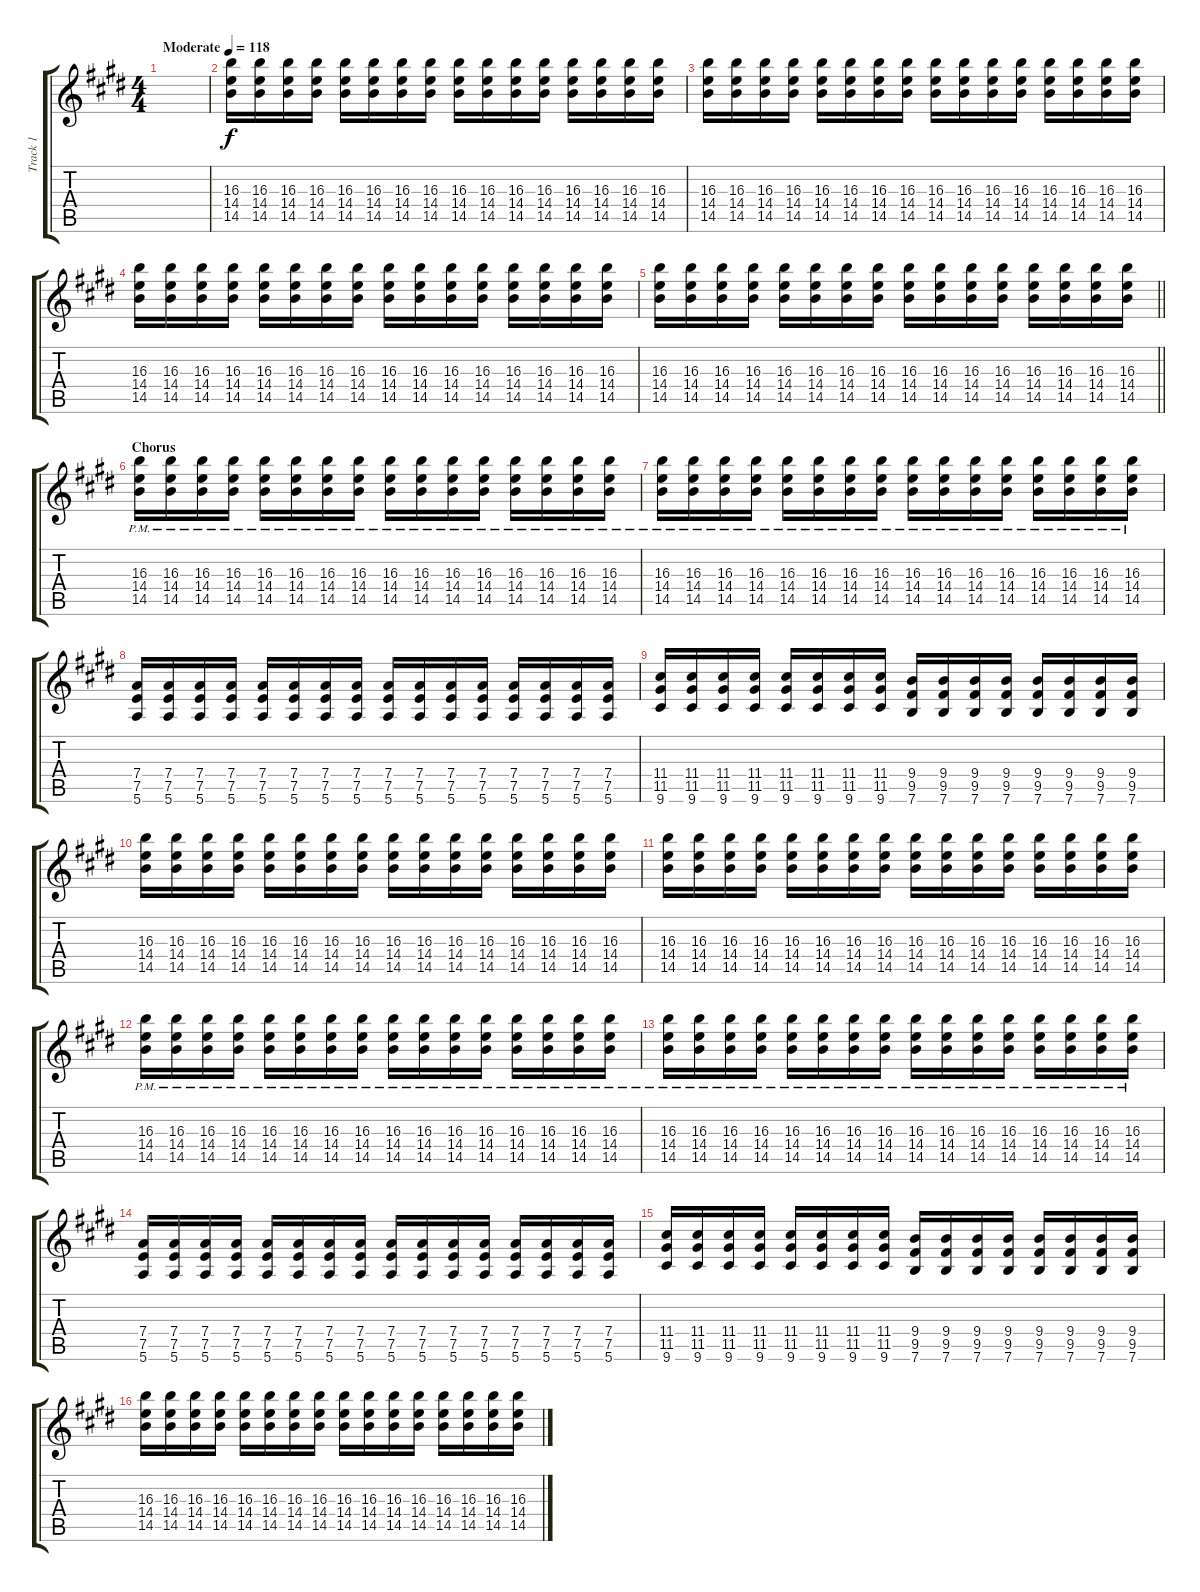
\track ("Track 1" "Track 1") {instrument overdrivenguitar}
\staff {score tabs}
\tuning (E4 B3 G3 D3 A2 E2) {hide}
\ts (4 4)
\tempo (118 "Moderate")
\clef g2
\ks e
|
(16.3 14.4 14.5).16 (16.3 14.4 14.5).16 (16.3 14.4 14.5).16 (16.3 14.4 14.5).16 (16.3 14.4 14.5).16 (16.3 14.4 14.5).16 (16.3 14.4 14.5).16 (16.3 14.4 14.5).16 (16.3 14.4 14.5).16 (16.3 14.4 14.5).16 (16.3 14.4 14.5).16 (16.3 14.4 14.5).16 (16.3 14.4 14.5).16 (16.3 14.4 14.5).16 (16.3 14.4 14.5).16 (16.3 14.4 14.5).16 |
(16.3 14.4 14.5).16 (16.3 14.4 14.5).16 (16.3 14.4 14.5).16 (16.3 14.4 14.5).16 (16.3 14.4 14.5).16 (16.3 14.4 14.5).16 (16.3 14.4 14.5).16 (16.3 14.4 14.5).16 (16.3 14.4 14.5).16 (16.3 14.4 14.5).16 (16.3 14.4 14.5).16 (16.3 14.4 14.5).16 (16.3 14.4 14.5).16 (16.3 14.4 14.5).16 (16.3 14.4 14.5).16 (16.3 14.4 14.5).16 |
(16.3 14.4 14.5).16 (16.3 14.4 14.5).16 (16.3 14.4 14.5).16 (16.3 14.4 14.5).16 (16.3 14.4 14.5).16 (16.3 14.4 14.5).16 (16.3 14.4 14.5).16 (16.3 14.4 14.5).16 (16.3 14.4 14.5).16 (16.3 14.4 14.5).16 (16.3 14.4 14.5).16 (16.3 14.4 14.5).16 (16.3 14.4 14.5).16 (16.3 14.4 14.5).16 (16.3 14.4 14.5).16 (16.3 14.4 14.5).16 |
\barLineRight lightlight
(16.3 14.4 14.5).16 (16.3 14.4 14.5).16 (16.3 14.4 14.5).16 (16.3 14.4 14.5).16 (16.3 14.4 14.5).16 (16.3 14.4 14.5).16 (16.3 14.4 14.5).16 (16.3 14.4 14.5).16 (16.3 14.4 14.5).16 (16.3 14.4 14.5).16 (16.3 14.4 14.5).16 (16.3 14.4 14.5).16 (16.3 14.4 14.5).16 (16.3 14.4 14.5).16 (16.3 14.4 14.5).16 (16.3 14.4 14.5).16 |
\section ("" "Chorus")
(16.3{pm} 14.4{pm} 14.5{pm}).16 (16.3{pm} 14.4{pm} 14.5{pm}).16 (16.3{pm} 14.4{pm} 14.5{pm}).16 (16.3{pm} 14.4{pm} 14.5{pm}).16 (16.3{pm} 14.4{pm} 14.5{pm}).16 (16.3{pm} 14.4{pm} 14.5{pm}).16 (16.3{pm} 14.4{pm} 14.5{pm}).16 (16.3{pm} 14.4{pm} 14.5{pm}).16 (16.3{pm} 14.4{pm} 14.5{pm}).16 (16.3{pm} 14.4{pm} 14.5{pm}).16 (16.3{pm} 14.4{pm} 14.5{pm}).16 (16.3{pm} 14.4{pm} 14.5{pm}).16 (16.3{pm} 14.4{pm} 14.5{pm}).16 (16.3{pm} 14.4{pm} 14.5{pm}).16 (16.3{pm} 14.4{pm} 14.5{pm}).16 (16.3{pm} 14.4{pm} 14.5{pm}).16 |
(16.3{pm} 14.4{pm} 14.5{pm}).16 (16.3{pm} 14.4{pm} 14.5{pm}).16 (16.3{pm} 14.4{pm} 14.5{pm}).16 (16.3{pm} 14.4{pm} 14.5{pm}).16 (16.3{pm} 14.4{pm} 14.5{pm}).16 (16.3{pm} 14.4{pm} 14.5{pm}).16 (16.3{pm} 14.4{pm} 14.5{pm}).16 (16.3{pm} 14.4{pm} 14.5{pm}).16 (16.3{pm} 14.4{pm} 14.5{pm}).16 (16.3{pm} 14.4{pm} 14.5{pm}).16 (16.3{pm} 14.4{pm} 14.5{pm}).16 (16.3{pm} 14.4{pm} 14.5{pm}).16 (16.3{pm} 14.4{pm} 14.5{pm}).16 (16.3{pm} 14.4{pm} 14.5{pm}).16 (16.3{pm} 14.4{pm} 14.5{pm}).16 (16.3{pm} 14.4{pm} 14.5{pm}).16 |
(7.4 7.5 5.6).16 (7.4 7.5 5.6).16 (7.4 7.5 5.6).16 (7.4 7.5 5.6).16 (7.4 7.5 5.6).16 (7.4 7.5 5.6).16 (7.4 7.5 5.6).16 (7.4 7.5 5.6).16 (7.4 7.5 5.6).16 (7.4 7.5 5.6).16 (7.4 7.5 5.6).16 (7.4 7.5 5.6).16 (7.4 7.5 5.6).16 (7.4 7.5 5.6).16 (7.4 7.5 5.6).16 (7.4 7.5 5.6).16 |
(11.4 11.5 9.6).16 (11.4 11.5 9.6).16 (11.4 11.5 9.6).16 (11.4 11.5 9.6).16 (11.4 11.5 9.6).16 (11.4 11.5 9.6).16 (11.4 11.5 9.6).16 (11.4 11.5 9.6).16 (9.4 9.5 7.6).16 (9.4 9.5 7.6).16 (9.4 9.5 7.6).16 (9.4 9.5 7.6).16 (9.4 9.5 7.6).16 (9.4 9.5 7.6).16 (9.4 9.5 7.6).16 (9.4 9.5 7.6).16 |
(16.3 14.4 14.5).16 (16.3 14.4 14.5).16 (16.3 14.4 14.5).16 (16.3 14.4 14.5).16 (16.3 14.4 14.5).16 (16.3 14.4 14.5).16 (16.3 14.4 14.5).16 (16.3 14.4 14.5).16 (16.3 14.4 14.5).16 (16.3 14.4 14.5).16 (16.3 14.4 14.5).16 (16.3 14.4 14.5).16 (16.3 14.4 14.5).16 (16.3 14.4 14.5).16 (16.3 14.4 14.5).16 (16.3 14.4 14.5).16 |
(16.3 14.4 14.5).16 (16.3 14.4 14.5).16 (16.3 14.4 14.5).16 (16.3 14.4 14.5).16 (16.3 14.4 14.5).16 (16.3 14.4 14.5).16 (16.3 14.4 14.5).16 (16.3 14.4 14.5).16 (16.3 14.4 14.5).16 (16.3 14.4 14.5).16 (16.3 14.4 14.5).16 (16.3 14.4 14.5).16 (16.3 14.4 14.5).16 (16.3 14.4 14.5).16 (16.3 14.4 14.5).16 (16.3 14.4 14.5).16 |
(16.3{pm} 14.4{pm} 14.5{pm}).16 (16.3{pm} 14.4{pm} 14.5{pm}).16 (16.3{pm} 14.4{pm} 14.5{pm}).16 (16.3{pm} 14.4{pm} 14.5{pm}).16 (16.3{pm} 14.4{pm} 14.5{pm}).16 (16.3{pm} 14.4{pm} 14.5{pm}).16 (16.3{pm} 14.4{pm} 14.5{pm}).16 (16.3{pm} 14.4{pm} 14.5{pm}).16 (16.3{pm} 14.4{pm} 14.5{pm}).16 (16.3{pm} 14.4{pm} 14.5{pm}).16 (16.3{pm} 14.4{pm} 14.5{pm}).16 (16.3{pm} 14.4{pm} 14.5{pm}).16 (16.3{pm} 14.4{pm} 14.5{pm}).16 (16.3{pm} 14.4{pm} 14.5{pm}).16 (16.3{pm} 14.4{pm} 14.5{pm}).16 (16.3{pm} 14.4{pm} 14.5{pm}).16 |
(16.3{pm} 14.4{pm} 14.5{pm}).16 (16.3{pm} 14.4{pm} 14.5{pm}).16 (16.3{pm} 14.4{pm} 14.5{pm}).16 (16.3{pm} 14.4{pm} 14.5{pm}).16 (16.3{pm} 14.4{pm} 14.5{pm}).16 (16.3{pm} 14.4{pm} 14.5{pm}).16 (16.3{pm} 14.4{pm} 14.5{pm}).16 (16.3{pm} 14.4{pm} 14.5{pm}).16 (16.3{pm} 14.4{pm} 14.5{pm}).16 (16.3{pm} 14.4{pm} 14.5{pm}).16 (16.3{pm} 14.4{pm} 14.5{pm}).16 (16.3{pm} 14.4{pm} 14.5{pm}).16 (16.3{pm} 14.4{pm} 14.5{pm}).16 (16.3{pm} 14.4{pm} 14.5{pm}).16 (16.3{pm} 14.4{pm} 14.5{pm}).16 (16.3{pm} 14.4{pm} 14.5{pm}).16 |
(7.4 7.5 5.6).16 (7.4 7.5 5.6).16 (7.4 7.5 5.6).16 (7.4 7.5 5.6).16 (7.4 7.5 5.6).16 (7.4 7.5 5.6).16 (7.4 7.5 5.6).16 (7.4 7.5 5.6).16 (7.4 7.5 5.6).16 (7.4 7.5 5.6).16 (7.4 7.5 5.6).16 (7.4 7.5 5.6).16 (7.4 7.5 5.6).16 (7.4 7.5 5.6).16 (7.4 7.5 5.6).16 (7.4 7.5 5.6).16 |
(11.4 11.5 9.6).16 (11.4 11.5 9.6).16 (11.4 11.5 9.6).16 (11.4 11.5 9.6).16 (11.4 11.5 9.6).16 (11.4 11.5 9.6).16 (11.4 11.5 9.6).16 (11.4 11.5 9.6).16 (9.4 9.5 7.6).16 (9.4 9.5 7.6).16 (9.4 9.5 7.6).16 (9.4 9.5 7.6).16 (9.4 9.5 7.6).16 (9.4 9.5 7.6).16 (9.4 9.5 7.6).16 (9.4 9.5 7.6).16 |
(16.3 14.4 14.5).16 (16.3 14.4 14.5).16 (16.3 14.4 14.5).16 (16.3 14.4 14.5).16 (16.3 14.4 14.5).16 (16.3 14.4 14.5).16 (16.3 14.4 14.5).16 (16.3 14.4 14.5).16 (16.3 14.4 14.5).16 (16.3 14.4 14.5).16 (16.3 14.4 14.5).16 (16.3 14.4 14.5).16 (16.3 14.4 14.5).16 (16.3 14.4 14.5).16 (16.3 14.4 14.5).16 (16.3 14.4 14.5).16
